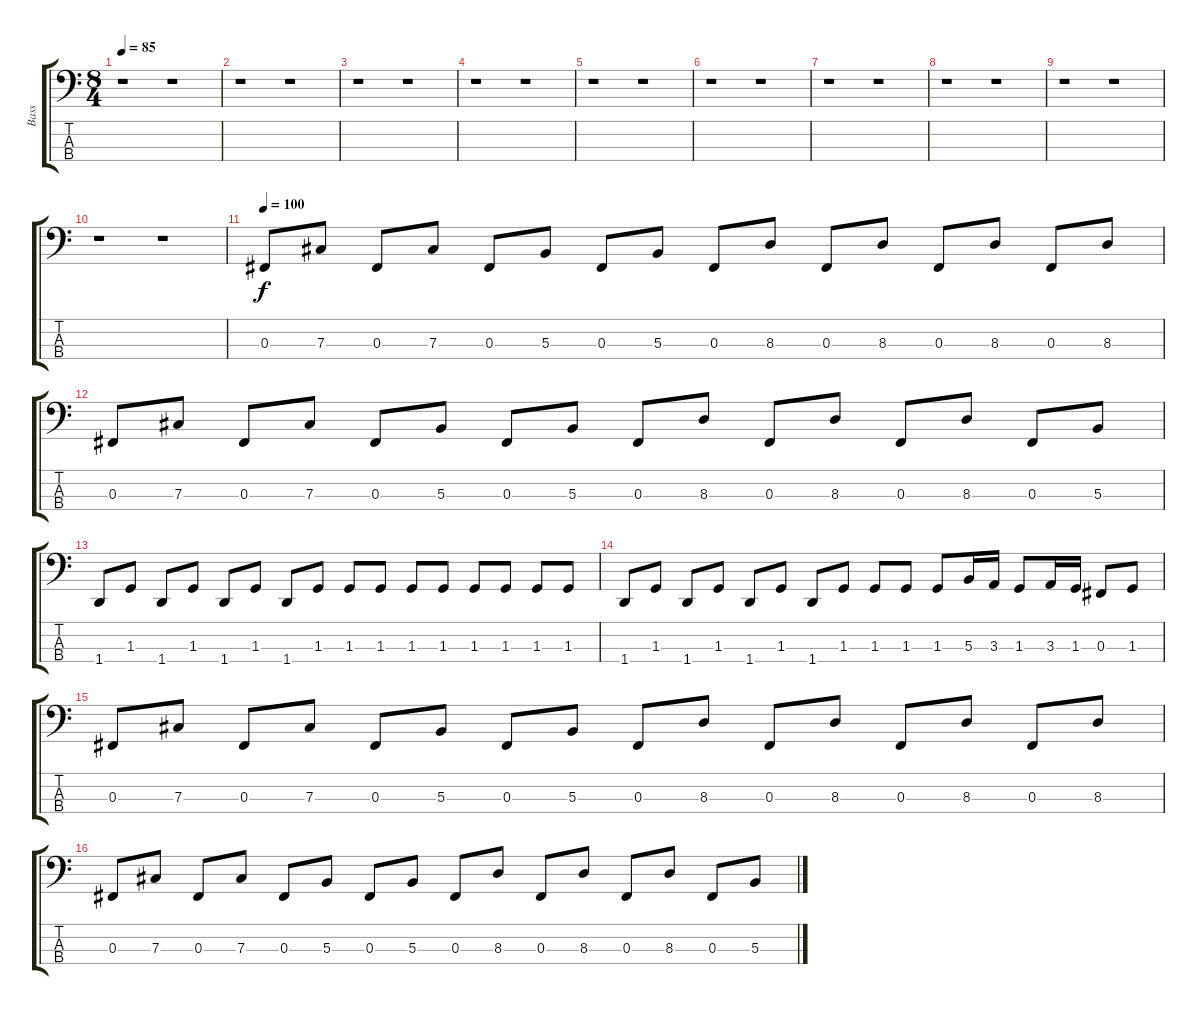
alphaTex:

\track ("Bass" "Bass") {instrument electricbasspick}
\staff {score tabs}
\tuning (E2 B1 Gb1 Db1) {hide}
\ts (8 4)
\tempo 85
\clef f4
\ks c
r.1{dy f} r.1 |
r.1 r.1 |
r.1 r.1 |
r.1 r.1 |
r.1 r.1 |
r.1 r.1 |
r.1 r.1 |
r.1 r.1 |
r.1 r.1 |
r.1 r.1 |
\tempo 100
0.3.8 7.3.8 0.3.8 7.3.8 0.3.8 5.3.8 0.3.8 5.3.8 0.3.8 8.3.8 0.3.8 8.3.8 0.3.8 8.3.8 0.3.8 8.3.8 |
0.3.8 7.3.8 0.3.8 7.3.8 0.3.8 5.3.8 0.3.8 5.3.8 0.3.8 8.3.8 0.3.8 8.3.8 0.3.8 8.3.8 0.3.8 5.3.8 |
1.4.8 1.3.8 1.4.8 1.3.8 1.4.8 1.3.8 1.4.8 1.3.8 1.3.8 1.3.8 1.3.8 1.3.8 1.3.8 1.3.8 1.3.8 1.3.8 |
1.4.8 1.3.8 1.4.8 1.3.8 1.4.8 1.3.8 1.4.8 1.3.8 1.3.8 1.3.8 1.3.8 5.3.16 3.3.16 1.3.8 3.3.16 1.3.16 0.3.8 1.3.8 |
0.3.8 7.3.8 0.3.8 7.3.8 0.3.8 5.3.8 0.3.8 5.3.8 0.3.8 8.3.8 0.3.8 8.3.8 0.3.8 8.3.8 0.3.8 8.3.8 |
0.3.8 7.3.8 0.3.8 7.3.8 0.3.8 5.3.8 0.3.8 5.3.8 0.3.8 8.3.8 0.3.8 8.3.8 0.3.8 8.3.8 0.3.8 5.3.8
